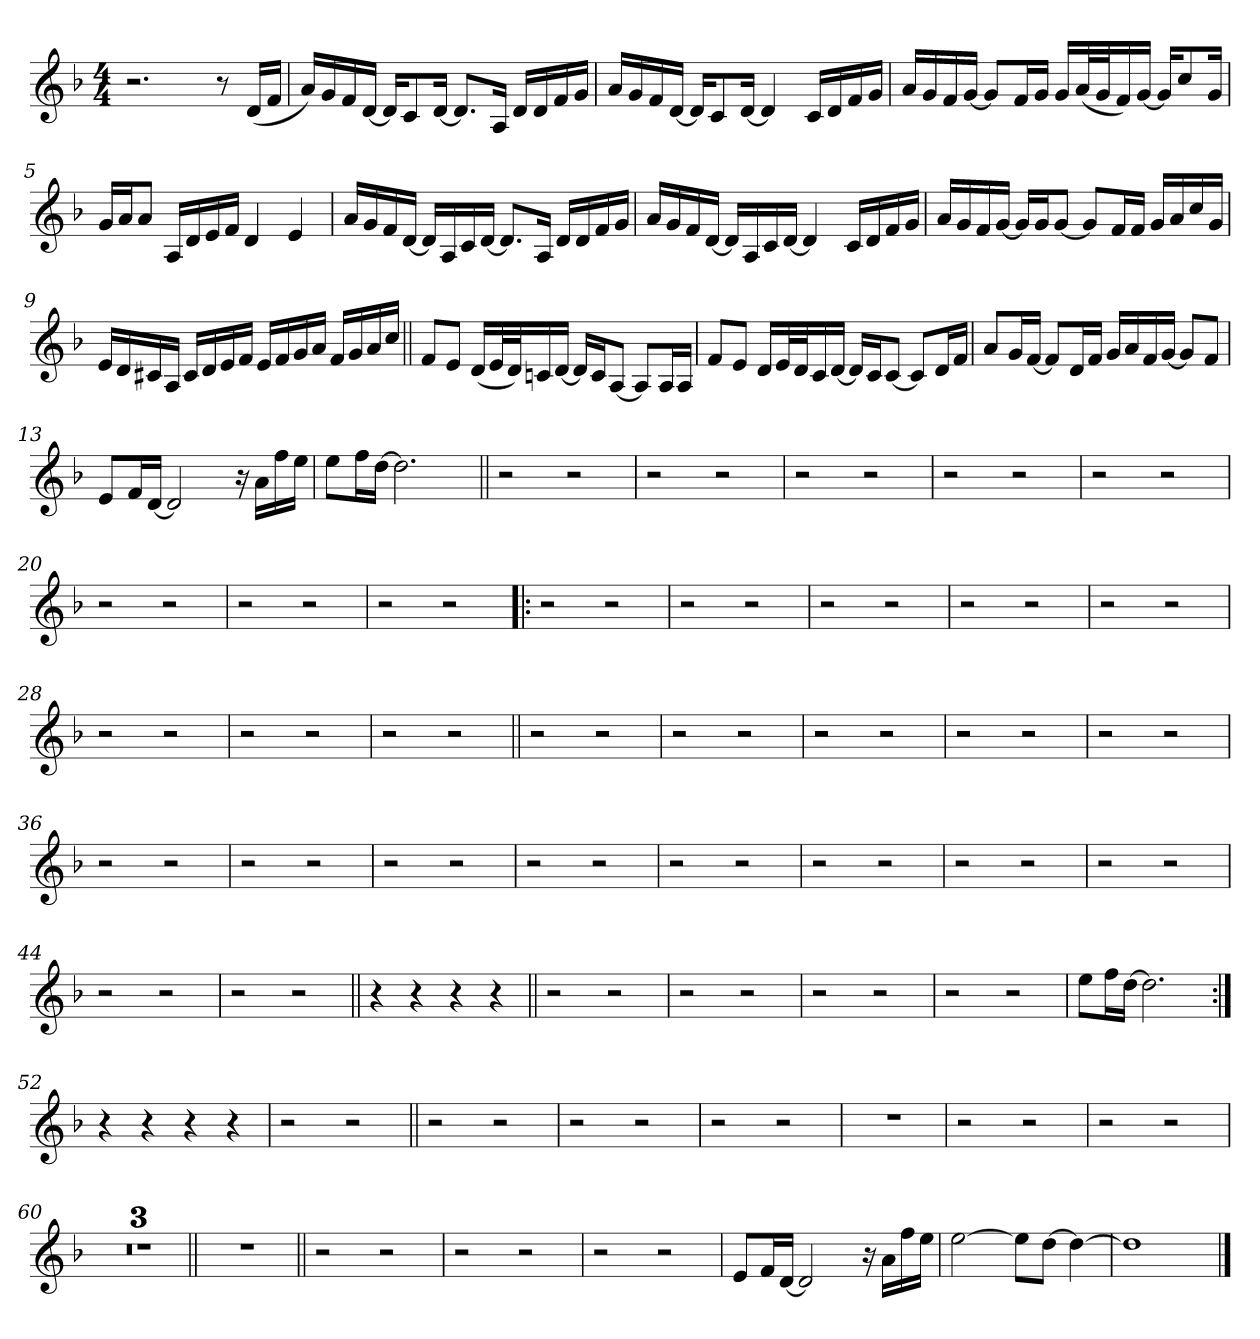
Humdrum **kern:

**kern
*part1
*staff1
!!LO:PB:g=z
*clefG2
*k[b-]
*F:
*M4/4
*MM70
=1
2.r
8r
(16di/LL
16fi/JJ
=2
16ai/LL)
16gi/
16fi/
[<16di/JJ
16di/KL]
8ci/
[<16di/Jk
8.di/L]
16Ai/Jk
16di/LL
16di/
16fi/
16gi/JJ
=3
16ai/LL
16gi/
16fi/
[<16di/JJ
16di/KL]
8ci/
[<16di/Jk
4di/]
16ci/LL
16di/
16fi/
16gi/JJ
!!LO:LB:g=z
=4
16ai/LL
16gi/
16fi/
[<16gi/JJ
8gi/L]
16fi/L
16gi/JJ
16gi/LL
(32ai/L
32gi/J
16fi/)
[<16gi/JJ
16gi/KL]
8cci/
16gi/Jk
=5
16gi/LL
16ai/J
8ai/J
16Ai/LL
16di/
16ei/
16fi/JJ
4di/
4ei/
=6
16ai/LL
16gi/
16fi/
[<16di/JJ
16di/LL]
16Ai/
16ci/
[<16di/JJ
8.di/L]
16Ai/Jk
16di/LL
16di/
16fi/
16gi/JJ
!!LO:LB:g=z
=7
16ai/LL
16gi/
16fi/
[<16di/JJ
16di/LL]
16Ai/
16ci/
[<16di/JJ
4di/]
16ci/LL
16di/
16fi/
16gi/JJ
=8
16ai/LL
16gi/
16fi/
[<16gi/JJ
16gi/LL]
16gi/J
[<8gi/J
8gi/L]
16fi/L
16fi/JJ
16gi/LL
16ai/
16cci/
16gi/JJ
=9
16ei/LL
16di/
16c#Xi/
16Ai/JJ
16c#i/LL
16di/
16ei/
16fi/JJ
16ei/LL
16fi/
16gi/
16ai/JJ
16fi/LL
16gi/
16ai/
16cci/JJ
!!LO:LB:g=z
=10||
8fi/L
8ei/J
(16di/LL
32ei/L
32di/J)
16cni/
[<16di/JJ
16di/LL]
16ci/J
[<8Ai/J
8Ai/L]
16Ai/L
16Ai/JJ
=11
8fi/L
8ei/J
16di/LL
32ei/L
32di/J
16ci/
[<16di/JJ
16di/LL]
16ci/J
[<8ci/J
8ci/L]
16di/L
16fi/JJ
=12
8ai/L
16gi/L
[<16fi/JJ
8fi/L]
16di/L
16fi/JJ
16gi/LL
16ai/
16fi/
[<16gi/JJ
8gi/L]
8fi/J
!!LO:LB:g=z
=13
8ei/L
16fi/L
[<16di/JJ
2di/]
16r
16ai\LL
16ffi\
16eei\JJ
=14
8eei\L
16ffi\L
[>16ddi\JJ
2.ddi\]
=15||
2r
2r
=16
2r
2r
=17
2r
2r
=18
2r
2r
=19
2r
2r
!!LO:LB:g=z
=20
2r
2r
=21
2r
2r
=22
2r
2r
=23!|:
2r
2r
=24
2r
2r
=25
2r
2r
=26
2r
2r
=27
2r
2r
!!LO:LB:g=z
=28
2r
2r
=29
2r
2r
=30
2r
2r
=31||
2r
2r
=32
2r
2r
=33
2r
2r
=34
2r
2r
=35
2r
2r
!!LO:LB:g=z
=36
2r
2r
=37
2r
2r
=38
2r
2r
=39
2r
2r
=40
2r
2r
=41
2r
2r
=42
2r
2r
=43
2r
2r
!!LO:LB:g=z
=44
2r
2r
=45
2r
2r
=46||
4r
4r
4r
4r
=47||
2r
2r
=48
2r
2r
=49
2r
2r
=50
2r
2r
!!LO:LB:g=z
=51
8eei\L
16ffi\L
[>16ddi\JJ
2.ddi\]
=52:|!
4r
4r
4r
4r
=53
2r
2r
=54||
2r
2r
=55
2r
2r
=56
2r
2r
=57
1r
!!LO:LB:g=z
=58
2r
2r
=59
2r
2r
=60
1r
=61
1r
=62
1r
=63||
1r
=64||
2r
2r
!!LO:LB:g=z
=65
2r
2r
=66
2r
2r
=67
8ei/L
16fi/L
[<16di/JJ
2di/]
16r
16ai\LL
16ffi\
16eei\JJ
=68
[>2eei\
8eei\L]
[>8ddi\J
4ddi\_>
=69
1ddi]
==
*-
